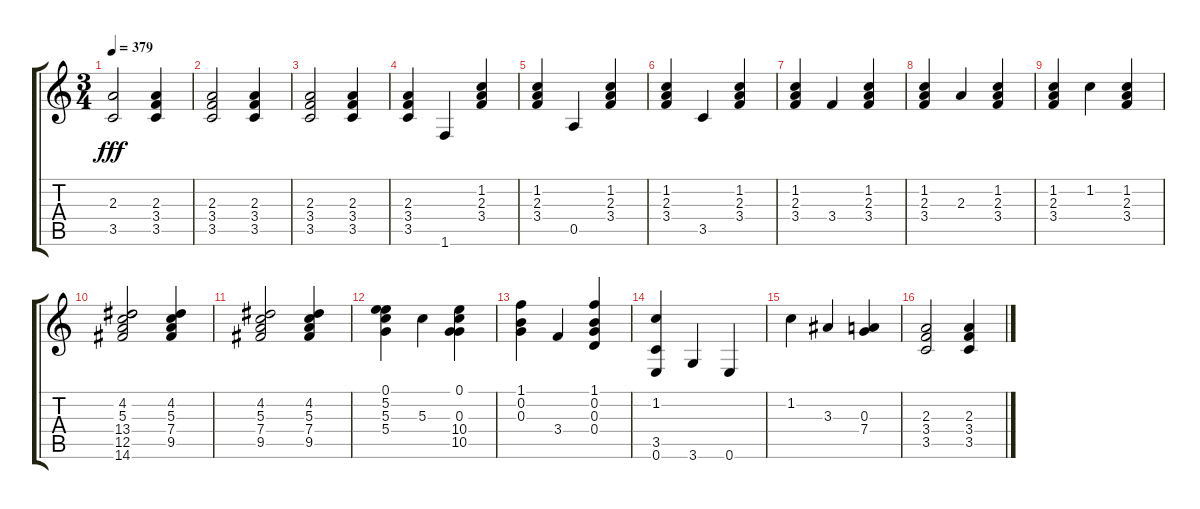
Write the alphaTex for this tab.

\track "" {instrument acousticguitarnylon}
\staff {score tabs}
\tuning (E4 B3 G3 D3 A2 E2) {hide}
\ts (3 4)
\tempo 379
\clef g2
\ks c
(2.3 3.5).2{dy fff} (2.3 3.4 3.5).4 |
(2.3 3.4 3.5).2 (2.3 3.4 3.5).4 |
(2.3 3.4 3.5).2 (2.3 3.4 3.5).4 |
(2.3 3.4 3.5).4 1.6.4 (1.2 2.3 3.4).4 |
(1.2 2.3 3.4).4 0.5.4 (1.2 2.3 3.4).4 |
(1.2 2.3 3.4).4 3.5.4 (1.2 2.3 3.4).4 |
(1.2 2.3 3.4).4 3.4.4 (1.2 2.3 3.4).4 |
(1.2 2.3 3.4).4 2.3.4 (1.2 2.3 3.4).4 |
(1.2 2.3 3.4).4 1.2.4 (1.2 2.3 3.4).4 |
(4.2 5.3 13.4 12.5 14.6).2 (4.2 5.3 7.4 9.5).4 |
(4.2 5.3 7.4 9.5).2 (4.2 5.3 7.4 9.5).4 |
(0.1 5.2 5.3 5.4).4 5.3.4 (0.1 0.3 10.4 10.5).4 |
(1.1 0.2 0.3).4 3.4.4 (1.1 0.2 0.3 0.4).4 |
(1.2 3.5 0.6).4 3.6.4 0.6.4 |
1.2.4 3.3.4 (0.3 7.4).4 |
(2.3 3.4 3.5).2 (2.3 3.4 3.5).4
